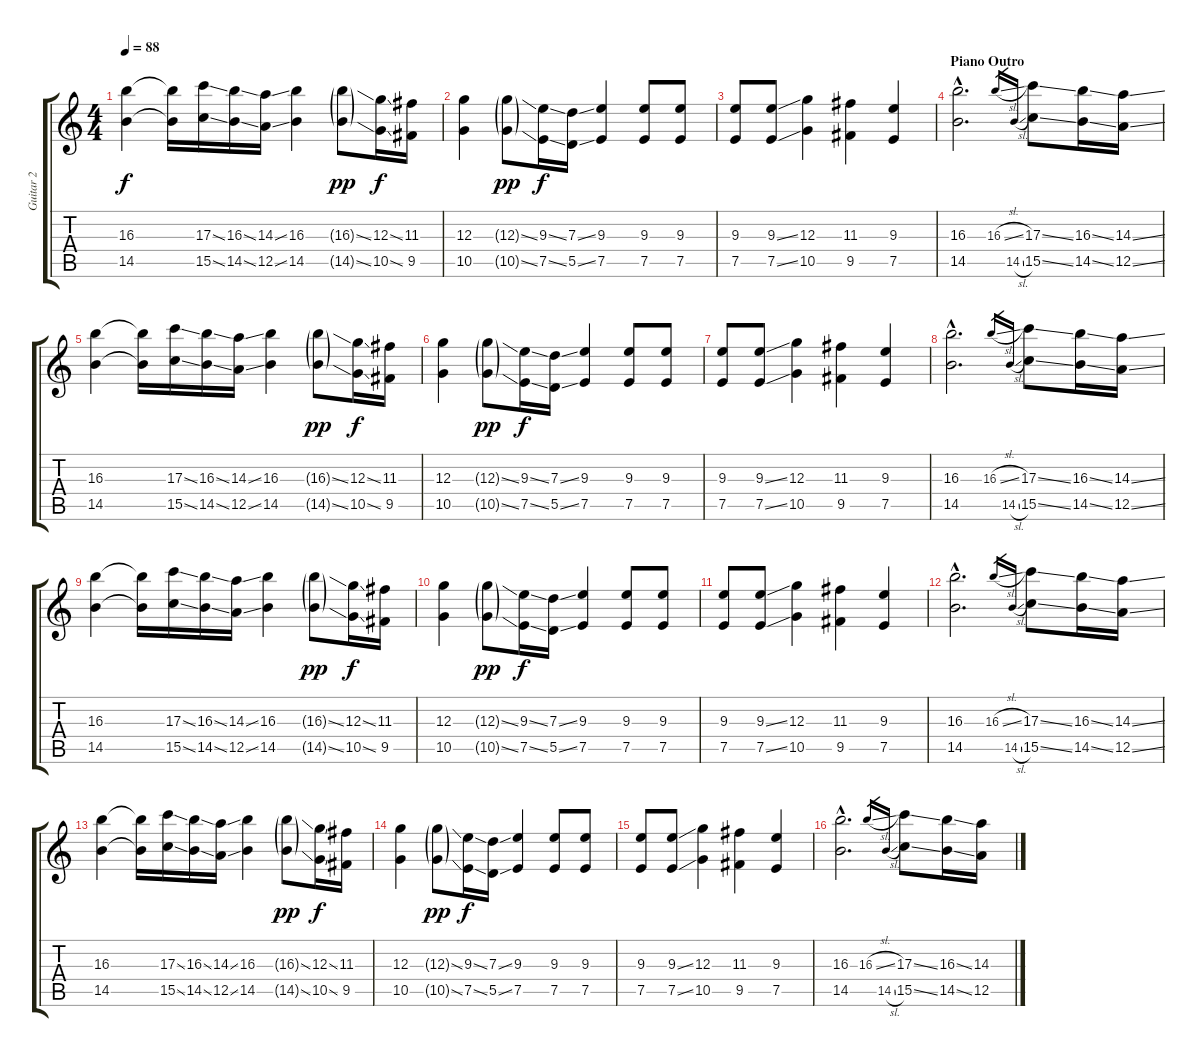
\track ("Guitar 2" "Guitar 2") {instrument distortionguitar}
\staff {score tabs}
\tuning (E4 B3 G3 D3 A2 E2) {hide}
\ts (4 4)
\tempo 88
\clef g2
\ks c
(16.3 14.5).4{dy f} (16.3{t} 14.5{t}).16 (17.3{ss} 15.5{ss}).16 (16.3{ss} 14.5{ss}).16 (14.3{ss} 12.5{ss}).16 (16.3 14.5).4 (16.3{ss g} 14.5{ss g}).8{dy pp} (12.3{ss} 10.5{ss}).16{dy f} (11.3 9.5).16 |
(12.3 10.5).4 (12.3{ss g} 10.5{ss g}).8{dy pp} (9.3{ss} 7.5{ss}).16{dy f} (7.3{ss} 5.5{ss}).16 (9.3 7.5).4 (9.3 7.5).8 (9.3 7.5).8 |
(9.3 7.5).8 (9.3{ss} 7.5{ss}).8 (12.3 10.5).4 (11.3 9.5).4 (9.3 7.5).4 |
\section ("" "Piano Outro")
(16.3{hac} 14.5{hac}).2{d} 16.3{sl}.16{gr} 14.5{sl}.16{gr} (17.3{ss} 15.5{ss}).8 (16.3{ss} 14.5{ss}).16 (14.3{ss} 12.5{ss}).16 |
(16.3 14.5).4 (16.3{t} 14.5{t}).16 (17.3{ss} 15.5{ss}).16 (16.3{ss} 14.5{ss}).16 (14.3{ss} 12.5{ss}).16 (16.3 14.5).4 (16.3{ss g} 14.5{ss g}).8{dy pp} (12.3{ss} 10.5{ss}).16{dy f} (11.3 9.5).16 |
(12.3 10.5).4 (12.3{ss g} 10.5{ss g}).8{dy pp} (9.3{ss} 7.5{ss}).16{dy f} (7.3{ss} 5.5{ss}).16 (9.3 7.5).4 (9.3 7.5).8 (9.3 7.5).8 |
(9.3 7.5).8 (9.3{ss} 7.5{ss}).8 (12.3 10.5).4 (11.3 9.5).4 (9.3 7.5).4 |
(16.3{hac} 14.5{hac}).2{d} 16.3{sl}.16{gr} 14.5{sl}.16{gr} (17.3{ss} 15.5{ss}).8 (16.3{ss} 14.5{ss}).16 (14.3{ss} 12.5{ss}).16 |
(16.3 14.5).4 (16.3{t} 14.5{t}).16 (17.3{ss} 15.5{ss}).16 (16.3{ss} 14.5{ss}).16 (14.3{ss} 12.5{ss}).16 (16.3 14.5).4 (16.3{ss g} 14.5{ss g}).8{dy pp} (12.3{ss} 10.5{ss}).16{dy f} (11.3 9.5).16 |
(12.3 10.5).4 (12.3{ss g} 10.5{ss g}).8{dy pp} (9.3{ss} 7.5{ss}).16{dy f} (7.3{ss} 5.5{ss}).16 (9.3 7.5).4 (9.3 7.5).8 (9.3 7.5).8 |
(9.3 7.5).8{volume 10} (9.3{ss} 7.5{ss}).8 (12.3 10.5).4 (11.3 9.5).4 (9.3 7.5).4 |
(16.3{hac} 14.5{hac}).2{d} 16.3{sl}.16{gr} 14.5{sl}.16{gr} (17.3{ss} 15.5{ss}).8 (16.3{ss} 14.5{ss}).16 (14.3{ss} 12.5{ss}).16 |
(16.3 14.5).4{volume 5} (16.3{t} 14.5{t}).16 (17.3{ss} 15.5{ss}).16 (16.3{ss} 14.5{ss}).16 (14.3{ss} 12.5{ss}).16 (16.3 14.5).4 (16.3{ss g} 14.5{ss g}).8{dy pp} (12.3{ss} 10.5{ss}).16{dy f} (11.3 9.5).16 |
(12.3 10.5).4 (12.3{ss g} 10.5{ss g}).8{dy pp} (9.3{ss} 7.5{ss}).16{dy f} (7.3{ss} 5.5{ss}).16 (9.3 7.5).4 (9.3 7.5).8 (9.3 7.5).8 |
(9.3 7.5).8{volume 0} (9.3{ss} 7.5{ss}).8 (12.3 10.5).4 (11.3 9.5).4 (9.3 7.5).4 |
(16.3{hac} 14.5{hac}).2{d} 16.3{sl}.16{gr} 14.5{sl}.16{gr} (17.3{ss} 15.5{ss}).8 (16.3{ss} 14.5{ss}).16 (14.3{ss} 12.5{ss}).16
